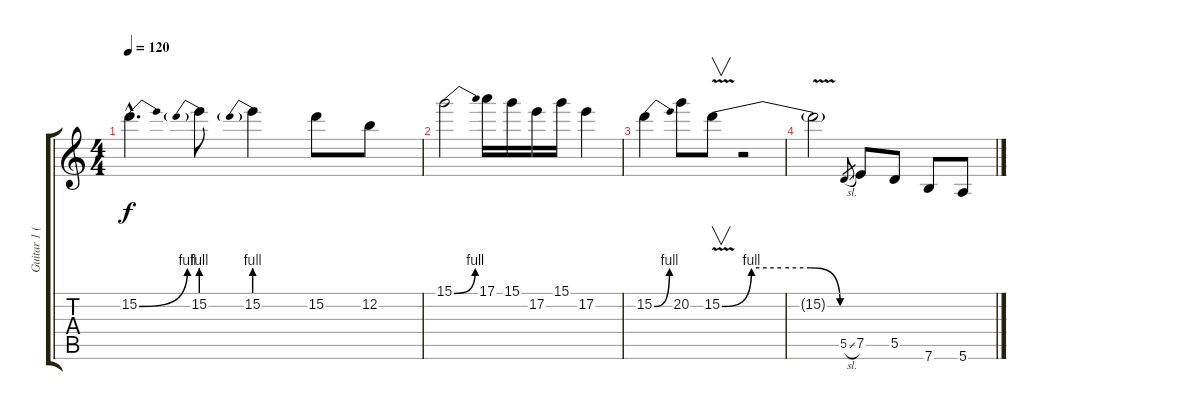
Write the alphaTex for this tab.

\track ("Guitar 1 (solo)" "Guitar 1 (") {instrument distortionguitar}
\staff {score tabs}
\tuning (E4 B3 G3 D3 A2 E2) {hide}
\ts (4 4)
\tempo 120
\clef g2
\ks c
15.2{be (bend 0 0 60 4) hac}.4{d dy f} 15.2{be (prebend 0 4 60 4)}.8 15.2{be (prebend 0 4 60 4)}.4 15.2.8 12.2.8 |
15.1{be (bend 0 0 60 4)}.2 17.1.16 15.1.16 17.2.16 15.1.16 17.2.4 |
15.2{be (bend 0 0 60 4)}.4 20.2.8 15.2{be (custom 0 0 15 4 30 4 45 4 60 0) v}.8{v} r.2 |
15.2{t}.2 5.5{sl}.8{gr} 7.5.8 5.5.8 7.6.8 5.6.8
